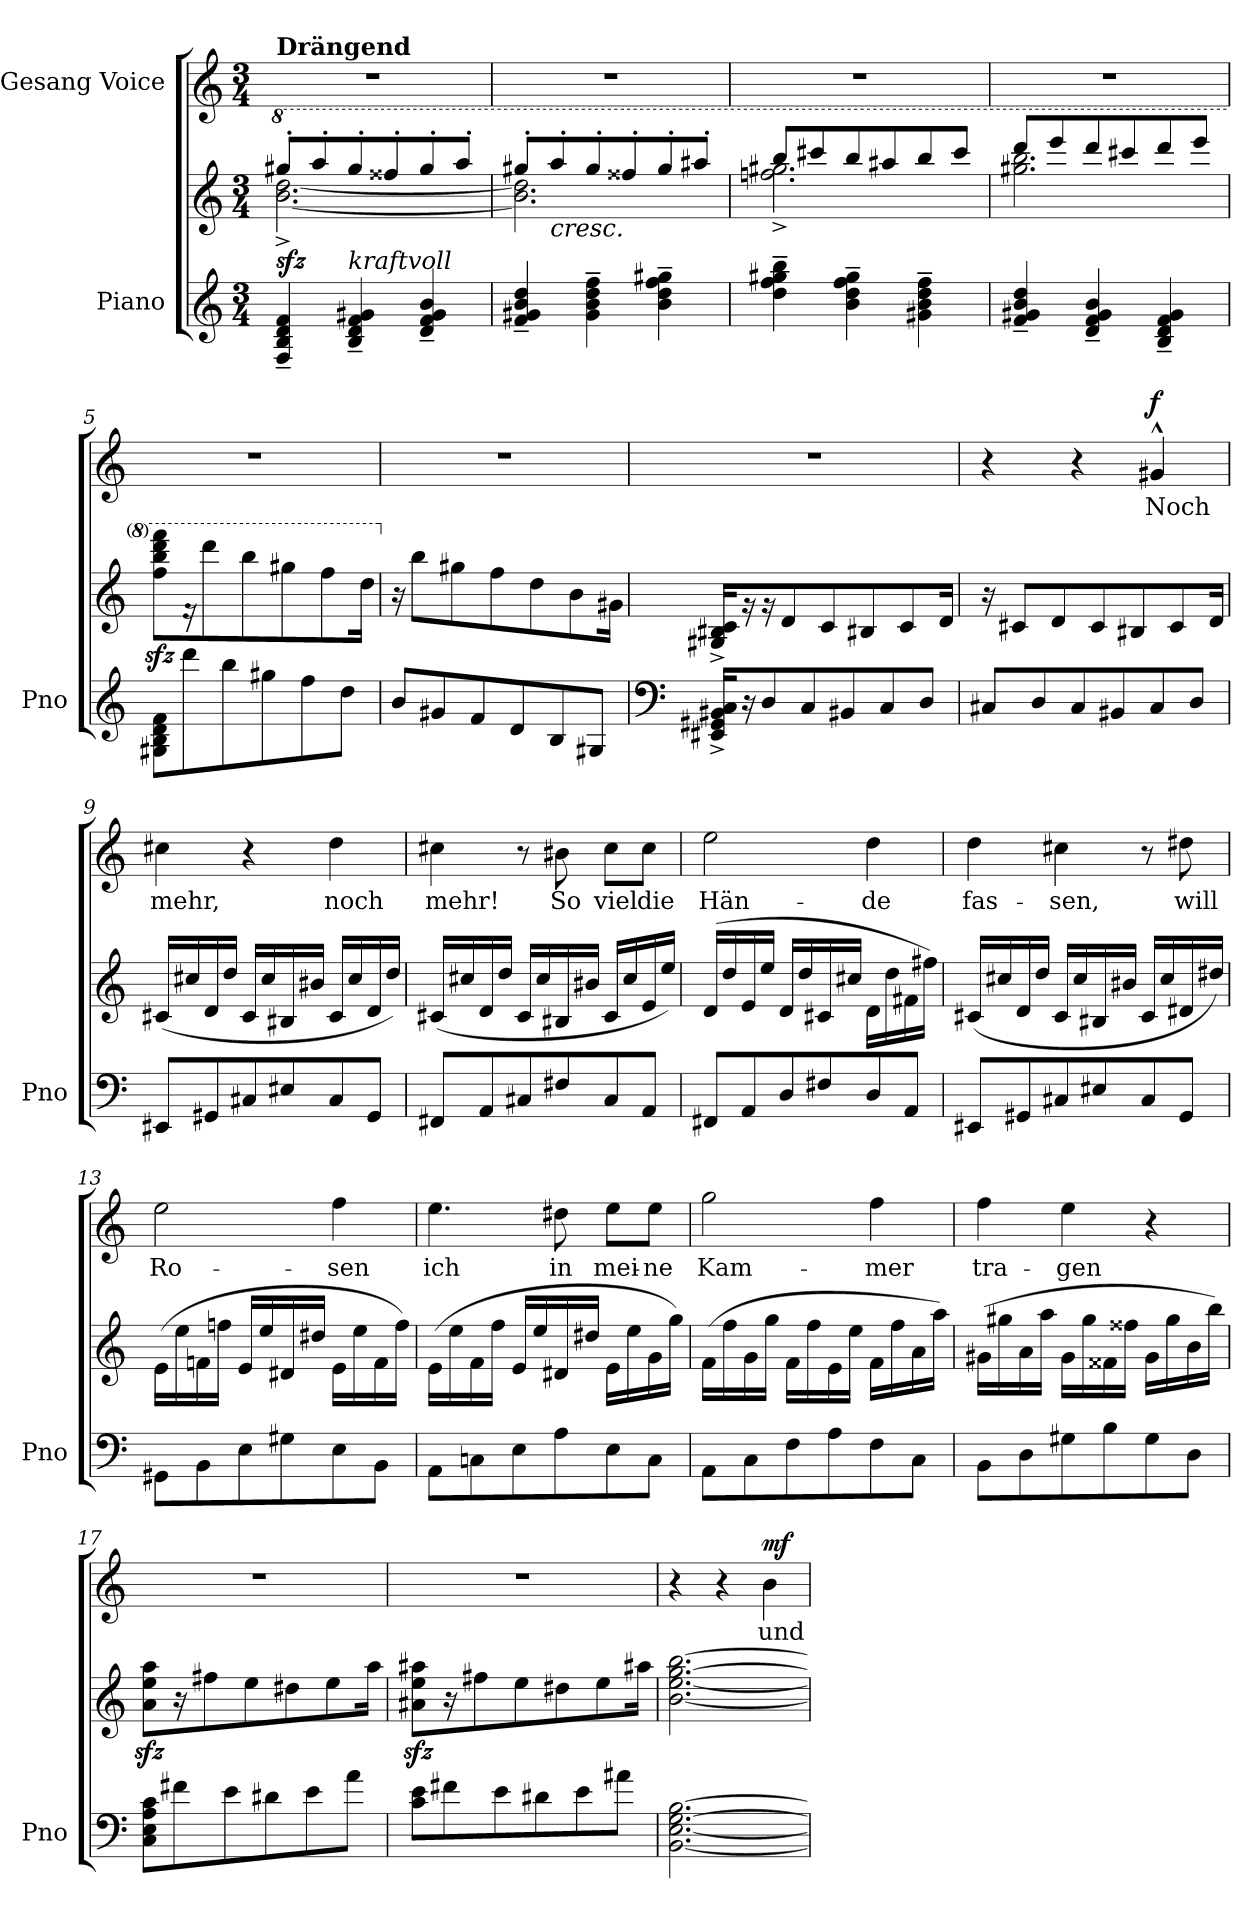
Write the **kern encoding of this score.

**kern	**kern	**dynam	**kern	**text	**dynam
*part2	*part2	*part2	*part1	*part1	*part1
*staff3	*staff2	*staff2/3	*staff1	*staff1	*staff1
*I"Piano	*	*	*I"Gesang Voice	*	*
*I'Pno	*	*	*	*	*
*clefG2	*clefG2	*	*clefG2	*	*
*k[]	*k[]	*	*k[]	*	*
*M3/4	*M3/4	*	*M3/4	*	*
*	*8va	*	*	*	*
=1	=1	=1	=1	=1	=1
*	*^	*	*	*	*
!	!	!	!	!LO:TX:a:B:t=Drängend	!	!
!	!	!	!LO:DY:b	!	!	!
4F/~ 4B/~ 4d/~ 4f/~	8ggg#X'/L	[2.bb\^ [2.ddd\^	sfz	2.r	.	.
.	8aaa'/	.	.	.	.	.
!LO:TX:a:i:t=kraftvoll	!	!	!	!	!	!
4B/~ 4d/~ 4f/~ 4g#X/~	8ggg#'/	.	.	.	.	.
.	8fff##X'/	.	.	.	.	.
4d/~ 4f/~ 4g#/~ 4b/~	8ggg#'/	.	.	.	.	.
.	8aaa'/J	.	.	.	.	.
=2	=2	=2	=2	=2	=2	=2
4f/~ 4g#X/~ 4b/~ 4dd/~	8ggg#X'/L	2.bb\] 2.ddd\]	.	2.r	.	.
!	!LO:TX:b:i:t=cresc.	!	!	!	!	!
.	8aaa'/	.	.	.	.	.
4g#\~ 4b\~ 4dd\~ 4ff\~	8ggg#'/	.	.	.	.	.
.	8fff##X'/	.	.	.	.	.
4b\~ 4dd\~ 4ff\~ 4gg#X\~	8ggg#'/	.	.	.	.	.
.	8aaa#X'/J	.	.	.	.	.
=3	=3	=3	=3	=3	=3	=3
4dd\~ 4ff\~ 4gg#X\~ 4bb\~	8bbb/L	2.fffn\^ 2.ggg#X\^	.	2.r	.	.
.	8cccc#X/	.	.	.	.	.
4b\~ 4dd\~ 4ff\~ 4gg#\~	8bbb/	.	.	.	.	.
.	8aaa#X/	.	.	.	.	.
4g#X\~ 4b\~ 4dd\~ 4ff\~	8bbb/	.	.	.	.	.
.	8cccc#/J	.	.	.	.	.
=4	=4	=4	=4	=4	=4	=4
4f/~ 4g#X/~ 4b/~ 4dd/~	8dddd/L	2.ggg#X\ 2.bbb\	.	2.r	.	.
.	8eeee/	.	.	.	.	.
4d/~ 4f/~ 4g#/~ 4b/~	8dddd/	.	.	.	.	.
.	8cccc#X/	.	.	.	.	.
4B/~ 4d/~ 4f/~ 4g#/~	8dddd/	.	.	.	.	.
.	8eeee/J	.	.	.	.	.
*	*v	*v	*	*	*	*
=5	=5	=5	=5	=5	=5
8G#X\ 8B\ 8d\ 8f\L	8fff\zz< 8bbb\zz< 8dddd\zz< 8ffff\zz<L	.	2.r	.	.
8ddd\	16rff	.	.	.	.
.	8dddd\	.	.	.	.
8bb\	.	.	.	.	.
.	8bbb\	.	.	.	.
8gg#X\	.	.	.	.	.
.	8ggg#X\	.	.	.	.
8ff\	.	.	.	.	.
.	8fff\	.	.	.	.
8dd\J	.	.	.	.	.
.	16ddd\Jk	.	.	.	.
!!LO:LB:g=z
=6	=6	=6	=6	=6	=6
*	*X8va	*	*	*	*
8b/L	16r	.	2.r	.	.
.	8bb\L	.	.	.	.
8g#X/	.	.	.	.	.
.	8gg#X\	.	.	.	.
8f/	.	.	.	.	.
.	8ff\	.	.	.	.
8d/	.	.	.	.	.
.	8dd\	.	.	.	.
8B/	.	.	.	.	.
.	8b\	.	.	.	.
8G#X/J	.	.	.	.	.
.	16g#X\Jk	.	.	.	.
=7	=7	=7	=7	=7	=7
*clefF4	*	*	*	*	*
16EE#X/^ 16GG#X/^ 16BB#X/^ 16C/^KL	16G#X/^ 16B#X/^ 16c/^KL	.	2.r	.	.
16r	16rg	.	.	.	.
8D/	16rg	.	.	.	.
.	8d/	.	.	.	.
8C/	.	.	.	.	.
.	8c/	.	.	.	.
8BB#X/	.	.	.	.	.
.	8B#X/	.	.	.	.
8C/	.	.	.	.	.
.	8c/	.	.	.	.
8D/J	.	.	.	.	.
.	16d/Jk	.	.	.	.
=8	=8	=8	=8	=8	=8
8C#X/L	16r	.	4r	.	.
.	8c#X/L	.	.	.	.
8D/	.	.	.	.	.
.	8d/	.	.	.	.
8C#/	.	.	4r	.	.
.	8c#/	.	.	.	.
8BB#X/	.	.	.	.	.
.	8B#X/	.	.	.	.
!	!	!	!	!LO:LY:b	!LO:DY:a
8C#/	.	.	4g#X^^/	-Noch	f
.	8c#/	.	.	.	.
8D/J	.	.	.	.	.
.	16d/Jk	.	.	.	.
=9	=9	=9	=9	=9	=9
!	!	!	!	!LO:LY:b	!
8EE#X/L	(<16c#X/LL	.	4cc#X\	mehr,	.
.	16cc#X/	.	.	.	.
8GG#X/	16d/	.	.	.	.
.	16dd/JJ	.	.	.	.
8C#X/	16c#/LL	.	4r	.	.
.	16cc#/	.	.	.	.
8E#X/	16B#X/	.	.	.	.
.	16b#X/JJ	.	.	.	.
!	!	!	!	!LO:LY:b	!
8C#/	16c#/LL	.	4dd\	noch	.
.	16cc#/	.	.	.	.
8GG#/J	16d/	.	.	.	.
.	16dd/JJ)	.	.	.	.
!!LO:LB:g=z
=10	=10	=10	=10	=10	=10
!	!	!	!	!LO:LY:b	!
8FF#X/L	(<16c#X/LL	.	4cc#X\	mehr!	.
.	16cc#X/	.	.	.	.
8AA/	16d/	.	.	.	.
.	16dd/JJ	.	.	.	.
8C#X/	16c#/LL	.	8r	.	.
.	16cc#/	.	.	.	.
!	!	!	!	!LO:LY:b	!
8F#X/	16B#X/	.	8b#X\	So	.
.	16b#X/JJ	.	.	.	.
!	!	!	!	!LO:LY:b	!
8C#/	16c#/LL	.	8cc#\L	viel	.
.	16cc#/	.	.	.	.
!	!	!	!	!LO:LY:b	!
8AA/J	16e/	.	8cc#\J	die	.
.	16ee/JJ)	.	.	.	.
=11	=11	=11	=11	=11	=11
!	!	!	!	!LO:LY:b	!
8FF#X/L	(>16d/LL	.	2ee\	Hän-	.
.	16dd/	.	.	.	.
8AA/	16e/	.	.	.	.
.	16ee/JJ	.	.	.	.
8D/	16d/LL	.	.	.	.
.	16dd/	.	.	.	.
8F#X/	16c#X/	.	.	.	.
.	16cc#X/JJ	.	.	.	.
!	!	!	!	!LO:LY:b	!
8D/	16d\LL	.	4dd\	-de	.
.	16dd\	.	.	.	.
8AA/J	16f#X\	.	.	.	.
.	16ff#X\JJ)	.	.	.	.
=12	=12	=12	=12	=12	=12
!	!	!	!	!LO:LY:b	!
8EE#X/L	(<16c#X/LL	.	4dd\	fas-	.
.	16cc#X/	.	.	.	.
8GG#X/	16d/	.	.	.	.
.	16dd/JJ	.	.	.	.
!	!	!	!	!LO:LY:b	!
8C#X/	16c#/LL	.	4cc#X\	-sen,	.
.	16cc#/	.	.	.	.
8E#X/	16B#X/	.	.	.	.
.	16b#X/JJ	.	.	.	.
8C#/	16c#/LL	.	8r	.	.
.	16cc#/	.	.	.	.
!	!	!	!	!LO:LY:b	!
8GG#/J	16d#X/	.	8dd#X\	will	.
.	16dd#X/JJ)	.	.	.	.
!!LO:LB:g=z
=13	=13	=13	=13	=13	=13
!	!	!	!	!LO:LY:b	!
8GG#X\L	(>16e\LL	.	2ee\	Ro-	.
.	16ee\	.	.	.	.
8BB\	16fn\	.	.	.	.
.	16ffn\JJ	.	.	.	.
8E\	16e/LL	.	.	.	.
.	16ee/	.	.	.	.
8G#X\	16d#X/	.	.	.	.
.	16dd#X/JJ	.	.	.	.
!	!	!	!	!LO:LY:b	!
8E\	16e\LL	.	4ff\	-sen	.
.	16ee\	.	.	.	.
8BB\J	16f\	.	.	.	.
.	16ff\JJ)	.	.	.	.
=14	=14	=14	=14	=14	=14
!	!	!	!	!LO:LY:b	!
8AA\L	(>16e\LL	.	4.ee\	ich	.
.	16ee\	.	.	.	.
8Cn\	16f\	.	.	.	.
.	16ff\JJ	.	.	.	.
8E\	16e/LL	.	.	.	.
.	16ee/	.	.	.	.
!	!	!	!	!LO:LY:b	!
8A\	16d#X/	.	8dd#X\	in	.
.	16dd#X/JJ	.	.	.	.
!	!	!	!	!LO:LY:b	!
8E\	16e\LL	.	8ee\L	mei-	.
.	16ee\	.	.	.	.
!	!	!	!	!LO:LY:b	!
8C\J	16g\	.	8ee\J	-ne	.
.	16gg\JJ)	.	.	.	.
=15	=15	=15	=15	=15	=15
!	!	!	!	!LO:LY:b	!
8AA\L	(>16f\LL	.	2gg\	Kam-	.
.	16ff\	.	.	.	.
8C\	16g\	.	.	.	.
.	16gg\JJ	.	.	.	.
8F\	16f\LL	.	.	.	.
.	16ff\	.	.	.	.
8A\	16e\	.	.	.	.
.	16ee\JJ	.	.	.	.
!	!	!	!	!LO:LY:b	!
8F\	16f\LL	.	4ff\	-mer	.
.	16ff\	.	.	.	.
8C\J	16a\	.	.	.	.
.	16aa\JJ)	.	.	.	.
!!LO:PB:g=z
=16	=16	=16	=16	=16	=16
!	!	!	!	!LO:LY:b	!
8BB\L	(>16g#X\LL	.	4ff\	tra-	.
.	16gg#X\	.	.	.	.
8D\	16a\	.	.	.	.
.	16aa\JJ	.	.	.	.
!	!	!	!	!LO:LY:b	!
8G#X\	16g#\LL	.	4ee\	-gen	.
.	16gg#\	.	.	.	.
8B\	16f##X\	.	.	.	.
.	16ff##X\JJ	.	.	.	.
8G#\	16g#\LL	.	4r	.	.
.	16gg#\	.	.	.	.
8D\J	16b\	.	.	.	.
.	16bb\JJ)	.	.	.	.
=17	=17	=17	=17	=17	=17
8C\ 8E\ 8A\ 8c\L	8a\zz< 8ee\zz< 8aa\zz<L	.	2.r	.	.
8f#X\	16r	.	.	.	.
.	8ff#X\	.	.	.	.
8e\	.	.	.	.	.
.	8ee\	.	.	.	.
8d#X\	.	.	.	.	.
.	8dd#X\	.	.	.	.
8e\	.	.	.	.	.
.	8ee\	.	.	.	.
8a\J	.	.	.	.	.
.	16aa\Jk	.	.	.	.
=18	=18	=18	=18	=18	=18
8c\ 8e\L	8a#X\zz< 8ee\zz< 8aa#X\zz<L	.	2.r	.	.
8f#X\	16r	.	.	.	.
.	8ff#X\	.	.	.	.
8e\	.	.	.	.	.
.	8ee\	.	.	.	.
8d#X\	.	.	.	.	.
.	8dd#X\	.	.	.	.
8e\	.	.	.	.	.
.	8ee\	.	.	.	.
8a#X\J	.	.	.	.	.
.	16aa#X\Jk	.	.	.	.
=19	=19	=19	=19	=19	=19
[2.BB\ [2.E\ [2.G\ [2.B\	[2.b\ [2.ee\ [2.gg\ [2.bb\	.	4r	.	.
.	.	.	4r	.	.
!	!	!	!	!LO:LY:b	!LO:DY:a
.	.	.	4b\	und	mf
=	=	=	=	=	=
*-	*-	*-	*-	*-	*-
